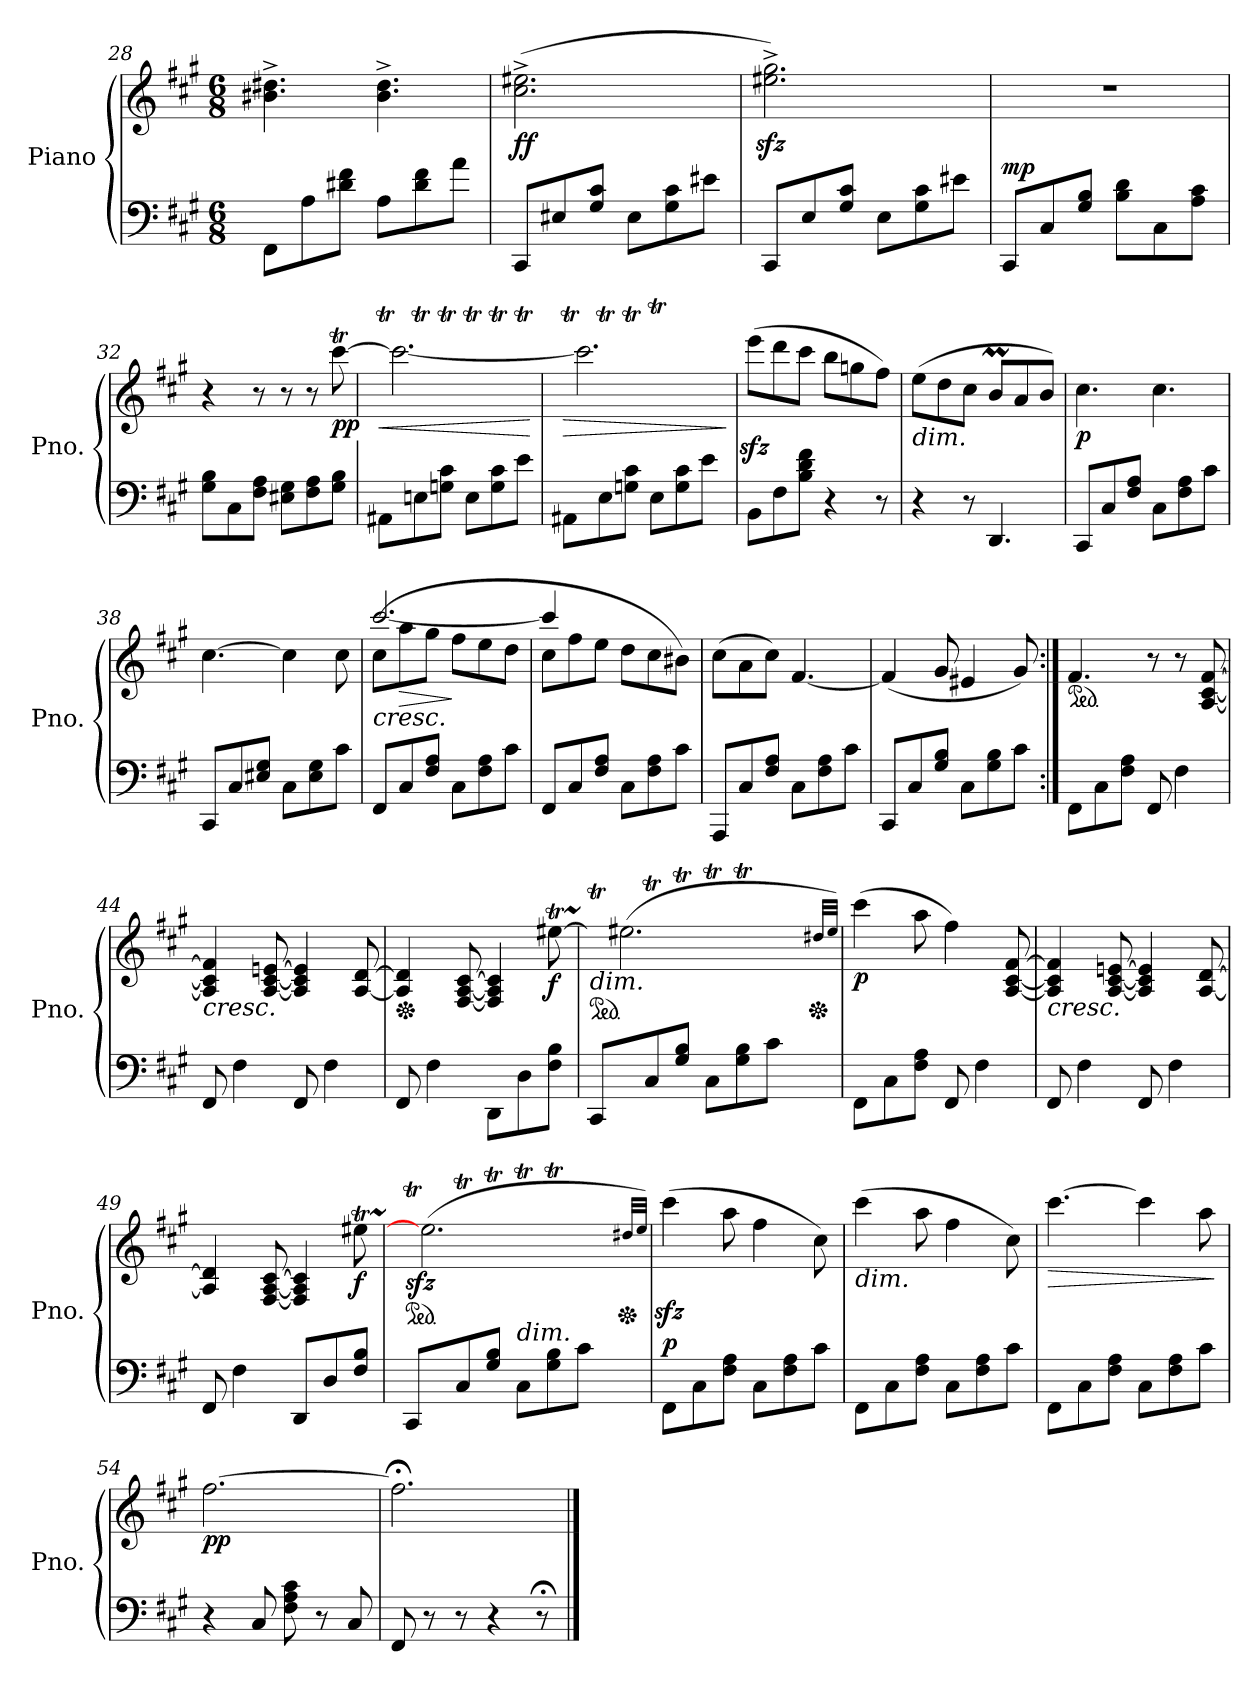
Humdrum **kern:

**kern	**kern	**dynam
*part1	*part1	*part1
*staff2	*staff1	*staff1/2
*I"Piano	*	*
*I'Pno.	*	*
*clefF4	*clefG2	*
*k[f#c#g#]	*k[f#c#g#]	*
*M6/8	*M6/8	*
=28	=28	=28
8FF#\L	4.b#X\^ 4.dd#X\^	.
8A\	.	.
8d#X\ 8f#\J	.	.
8A\L	4.b#\^ 4.dd#\^	.
8d#\ 8f#\	.	.
8a\J	.	.
=29	=29	=29
!	!	!LO:DY:b
8CC#/L	(>2.cc#\^ 2.ee#X\^	ff
8E#X/	.	.
8G#/ 8c#/J	.	.
8E#\L	.	.
8G#\ 8c#\	.	.
8e#X\J	.	.
=30	=30	=30
8CC#/L	2.ee#X\zz<^ 2.gg#\zz<^)	.
8E/	.	.
8G#/ 8c#/J	.	.
8E\L	.	.
8G#\ 8c#\	.	.
8e#X\J	.	.
=31	=31	=31
!	!	!LO:DY:a=2
8CC#/L	2.r	mp
8C#/	.	.
8G#/ 8B/J	.	.
8B\ 8d\L	.	.
8C#\	.	.
8A\ 8c#\J	.	.
!!LO:PB:g=z
=32	=32	=32
8G#\ 8B\L	4r	.
8C#\	.	.
8F#\ 8A\J	8r	.
8E#X\ 8G#\L	8r	.
8F#\ 8A\	8r	.
!	!	!LO:DY:b
8G#\ 8B\J	[8ccc#tt\	pp
=33	=33	=33
!	!	!LO:HP:b
*	*^	*
8AA#X\L	8ccc#t/Lyy	2.ccc#\_	<
8En\	8ccc#t/yy	.	.
8Gn\ 8c#\J	8ccc#t/Jyy	.	.
8E\L	8ccc#t/Lyy	.	.
8G\ 8c#\	8ccc#t/yy	.	.
8e\J	8ccc#t/Jyy	.	.
*	*v	*v	*
.	.	[
=34	=34	=34
!	!	!LO:HP:b
*	*^	*
8AA#X\L	8ccc#t/Lyy	2.ccc#\]	>
8E\	8ccc#t/yy	.	.
8Gn\ 8c#\J	8ccc#t/Jyy	.	.
8E\L	8ccc#t/Lyy	.	.
8G\ 8c#\	8ccc#TTTt/yy	.	.
8e\J	16bb;</Lyy	.	.
.	16ccc#;</JJyy	.	.
*	*v	*v	*
.	.	]
=35	=35	=35
8BB\L	(>8eeezz<\L	.
8F#\	8ddd\	.
8B\ 8d\ 8f#\J	8ccc#\J	.
4r	8bb\L	.
.	8ggn\	.
8r	8ff#\J)	.
=36	=36	=36
!	!LO:TX:b:i:t=dim.	!
4r	(>8ee\L	.
.	8dd\	.
8r	8cc#\J	.
4.DD/	8bM/L	.
.	8a/	.
.	8b/J)	.
=37	=37	=37
!	!	!LO:DY:b
8CC#/L	4.cc#\	p
8C#/	.	.
8F#/ 8A/J	.	.
8C#\L	4.cc#\	.
8F#\ 8A\	.	.
8c#\J	.	.
!!LO:LB:g=z
=38	=38	=38
8CC#/L	[4.cc#\	.
8C#/	.	.
8E#X/ 8G#/J	.	.
8C#\L	4cc#\]	.
8E#\ 8G#\	.	.
8c#\J	8cc#\	.
=39	=39	=39
!	!	!LO:HP:b
*	*^	*
8FF#/L	(<8cc#\L	[2.ccc#/	<
!	!	!	!LO:HP:b
8C#/	8aa\	.	>
8F#/ 8A/J	8gg#\J	.	[
8C#\L	8ff#\L	.	]
8F#\ 8A\	8ee\	.	.
8c#\J	8dd\J	.	.
=40	=40	=40	=40
8FF#/L	8cc#\L	4ccc#/]	.
8C#/	8ff#\	.	.
8F#/ 8A/J	8ee\J	8rgggyy	.
8C#\L	8dd\L	8rgggyy	.
8F#\ 8A\	8cc#\	8rgggyy	.
8c#\J	8b#X\J)	8rgggyy	.
*	*v	*v	*
=41	=41	=41
8AAA/L	(>8cc#\L	.
8C#/	8a\	.
8F#/ 8A/J	8cc#\J)	.
8C#\L	[4.f#/	.
8F#\ 8A\	.	.
8c#\J	.	.
=42	=42	=42
8CC#/L	(<4f#/]	.
8C#/	.	.
8G#/ 8B/J	8g#/	.
8C#\L	4e#X/	.
8G#\ 8B\	.	.
8c#\J	8g#/)	.
=43:|!	=43:|!	=43:|!
*	*ped	*
8FF#\L	4.f#/	.
8C#\	.	.
8F#\ 8A\J	.	.
8FF#/	8r	.
4F#\	8r	.
.	[8A/ [8c#/ [8f#/	.
!!LO:LB:g=z
=44	=44	=44
!	!LO:TX:b:i:t=cresc.	!
8FF#/	4A/] 4c#/] 4f#/]	.
4F#\	.	.
.	[8A/ [8c#/ [8en/	.
8FF#/	4A/] 4c#/] 4e/]	.
4F#\	.	.
.	[8A/ [8d/	.
=45	=45	=45
*	*Xped	*
8FF#/	4A/] 4d/]	.
4F#\	.	.
.	[8F#/ [8A/ [8c#/	.
8DD\L	4F#/] 4A/] 4c#/]	.
8D\	.	.
!	!	!LO:DY:b
8F#\ 8B\J	[8ee#Xtt\	f
=46	=46	=46
*	*ped	*
*	*^	*
!	!LO:TX:b:i:t=dim.	!	!
8CC#/L	8ee#t/Lyy]	(<2.ee#X\	.
8C#/	8ee#t/yy	.	.
8G#/ 8B/J	8ee#t/Jyy	.	.
8C#\L	8ee#t/Lyy	.	.
8G#\ 8B\	8ee#t/yy	.	.
8c#\J	16dd#TTT;</Lyy	.	.
.	16ee#;</JJyy	.	.
*	*Xped	*	*
.	.	32qdd#X/LLL	.
.	.	32qee#/JJJ)	.
=47	=47	=47	=47
!	!	!	!LO:DY:b
*	*v	*v	*
8FF#\L	(>4ccc#\	p
8C#\	.	.
8F#\ 8A\J	8aa\	.
8FF#/	4ff#\)	.
4F#\	.	.
.	[8A/ [8c#/ [8f#/	.
=48	=48	=48
!	!LO:TX:b:i:t=cresc.	!
8FF#/	4A/] 4c#/] 4f#/]	.
4F#\	.	.
.	[8A/ [8c#/ [8en/	.
8FF#/	4A/] 4c#/] 4e/]	.
4F#\	.	.
.	[8A/ [8d/	.
!!LO:LB:g=z
=49	=49	=49
*	*^	*
8FF#/	4A/] 4d/]	8ryy	.
*	*v	*v	*
4F#\	.	.
.	[8F#/ [8A/ [8c#/	.
8DD/L	4F#/] 4A/] 4c#/]	.
8D/	.	.
*	*^	*
!	!	!	!LO:DY:b
8F#/ 8B/J	8ee#Xtt\	[8ee#/yy	f
=50	=50	=50	=50
*	*ped	*	*
!	!	!	!LO:DY:b
8CC#/L	8ee#Xt/Lyy	(<2.ee#\]	sfz
8C#/	8ee#t/yy	.	.
8G#/ 8B/J	8ee#t/Jyy	.	.
!LO:TX:a:i:t=dim.	!	!	!
8C#\L	8ee#t/Lyy	.	.
8G#\ 8B\	8ee#t/yy	.	.
8c#\J	16dd#TTT;</Lyy	.	.
.	16ee#;</JJyy	.	.
*	*Xped	*	*
.	.	32qdd#X/LLL	.
.	.	32qee#/JJJ)	.
=51	=51	=51	=51
!	!	!	!LO:DY:a=2
*	*v	*v	*
8FF#\L	(>4ccc#zz<\	p
8C#\	.	.
8F#\ 8A\J	8aa\	.
8C#\L	4ff#\	.
8F#\ 8A\	.	.
8c#\J	8cc#\)	.
=52	=52	=52
!	!LO:TX:b:i:t=dim.	!
8FF#\L	(>4ccc#\	.
8C#\	.	.
8F#\ 8A\J	8aa\	.
8C#\L	4ff#\	.
8F#\ 8A\	.	.
8c#\J	8cc#\)	.
=53	=53	=53
*	*MM77	*
!	!	!LO:HP:b
8FF#\L	[4.ccc#\	>
8C#\	.	.
8F#\ 8A\J	.	.
*	*MM69	*
8C#\L	4ccc#\]	.
8F#\ 8A\	.	.
8c#\J	8aa\	.
.	.	]
=54	=54	=54
!	!	!LO:DY:b
4r	[2.ff#\	pp
*	*MM42	*
8C#/	.	.
*	*MM30	*
8F#\ 8A\ 8c#\	.	.
8r	.	.
*	*MM21	*
8C#/	.	.
=55	=55	=55
8FF#/	2.ff#;<\]	.
8r	.	.
8r	.	.
4r	.	.
8r;<	.	.
==	==	==
*-	*-	*-
